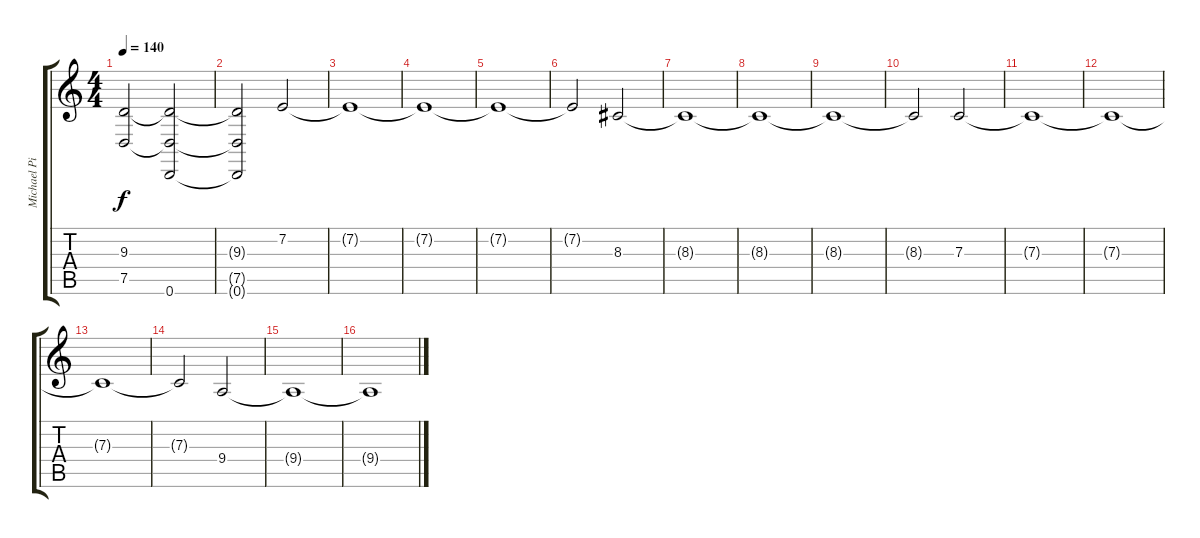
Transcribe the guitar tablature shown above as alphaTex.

\track ("Michael Pinella" "Michael Pi") {instrument stringensemble1}
\staff {score tabs}
\tuning (D4 A3 F3 C3 G2 D2) {hide}
\ts (4 4)
\tempo 140
\clef g2
\ks c
(9.3{t} 7.5{t}).2{dy f} (9.3{t} 7.5{t} 0.6).2 |
(9.3{t} 7.5{t} 0.6{t}).2 7.2.2{volume 16 instrument stringensemble1} |
7.2{t}.1 |
7.2{t}.1 |
7.2{t}.1 |
7.2{t}.2 8.3.2 |
8.3{t}.1 |
8.3{t}.1 |
8.3{t}.1 |
8.3{t}.2 7.3.2 |
7.3{t}.1 |
7.3{t}.1 |
7.3{t}.1 |
7.3{t}.2 9.4.2 |
9.4{t}.1 |
9.4{t}.1
